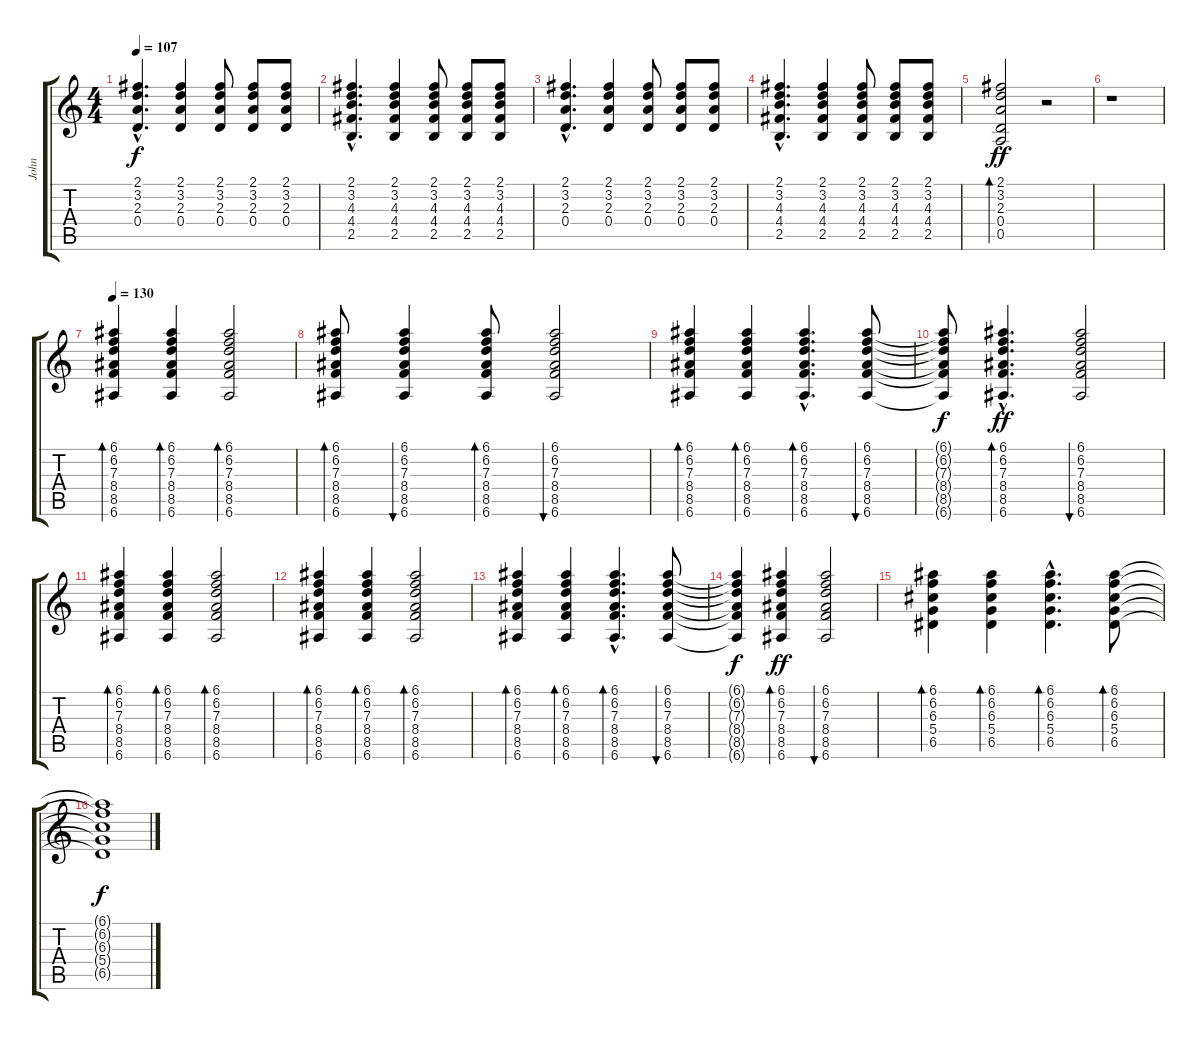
\track ("John" "John") {instrument electricguitarmuted}
\staff {score tabs}
\tuning (E4 B3 G3 D3 A2 E2) {hide}
\ts (4 4)
\tempo 107
\clef g2
\ks c
(2.1{hac} 3.2{hac} 2.3{hac} 0.4{hac}).4{d dy f} (2.1 3.2 2.3 0.4).4 (2.1 3.2 2.3 0.4).8 (2.1 3.2 2.3 0.4).8 (2.1 3.2 2.3 0.4).8 |
(2.1{hac} 3.2{hac} 4.3{hac} 4.4{hac} 2.5{hac}).4{d} (2.1 3.2 4.3 4.4 2.5).4 (2.1 3.2 4.3 4.4 2.5).8 (2.1 3.2 4.3 4.4 2.5).8 (2.1 3.2 4.3 4.4 2.5).8 |
(2.1{hac} 3.2{hac} 2.3{hac} 0.4{hac}).4{d} (2.1 3.2 2.3 0.4).4 (2.1 3.2 2.3 0.4).8 (2.1 3.2 2.3 0.4).8 (2.1 3.2 2.3 0.4).8 |
(2.1{hac} 3.2{hac} 4.3{hac} 4.4{hac} 2.5{hac}).4{d} (2.1 3.2 4.3 4.4 2.5).4 (2.1 3.2 4.3 4.4 2.5).8 (2.1 3.2 4.3 4.4 2.5).8 (2.1 3.2 4.3 4.4 2.5).8 |
(2.1 3.2 2.3 0.4 0.5).2{bd 480 dy ff} r.2 |
r.1 |
\tempo 130
(6.1 6.2 7.3 8.4 8.5 6.6).4{bd 60 volume 11 instrument electricguitarclean} (6.1 6.2 7.3 8.4 8.5 6.6).4{bd 60} (6.1 6.2 7.3 8.4 8.5 6.6).2{bd 60} |
(6.1 6.2 7.3 8.4 8.5 6.6).8{bd 60} (6.1 6.2 7.3 8.4 8.5 6.6).4{bu 60} (6.1 6.2 7.3 8.4 8.5 6.6).8{bd 60} (6.1 6.2 7.3 8.4 8.5 6.6).2{bu 60} |
(6.1 6.2 7.3 8.4 8.5 6.6).4{bd 60} (6.1 6.2 7.3 8.4 8.5 6.6).4{bd 60} (6.1{hac} 6.2{hac} 7.3{hac} 8.4{hac} 8.5{hac} 6.6{hac}).4{d bd 60} (6.1 6.2 7.3 8.4 8.5 6.6).8{bu 60} |
(6.1{t} 6.2{t} 7.3{t} 8.4{t} 8.5{t} 6.6{t}).8{dy f} (6.1{hac} 6.2{hac} 7.3{hac} 8.4{hac} 8.5{hac} 6.6{hac}).4{d bd 60 dy ff} (6.1 6.2 7.3 8.4 8.5 6.6).2{bu 60} |
(6.1 6.2 7.3 8.4 8.5 6.6).4{bd 60} (6.1 6.2 7.3 8.4 8.5 6.6).4{bd 60} (6.1 6.2 7.3 8.4 8.5 6.6).2{bd 60} |
(6.1 6.2 7.3 8.4 8.5 6.6).4{bd 60} (6.1 6.2 7.3 8.4 8.5 6.6).4{bd 60} (6.1 6.2 7.3 8.4 8.5 6.6).2{bd 60} |
(6.1 6.2 7.3 8.4 8.5 6.6).4{bd 60} (6.1 6.2 7.3 8.4 8.5 6.6).4{bd 60} (6.1{hac} 6.2{hac} 7.3{hac} 8.4{hac} 8.5{hac} 6.6{hac}).4{d bd 60} (6.1 6.2 7.3 8.4 8.5 6.6).8{bu 60} |
(6.1{t} 6.2{t} 7.3{t} 8.4{t} 8.5{t} 6.6{t}).4{dy f} (6.1 6.2 7.3 8.4 8.5 6.6).4{bd 60 dy ff} (6.1 6.2 7.3 8.4 8.5 6.6).2{bu 60} |
(6.1 6.2 6.3 5.4 6.5).4{bd 60} (6.1 6.2 6.3 5.4 6.5).4{bd 60} (6.1{hac} 6.2{hac} 6.3{hac} 5.4{hac} 6.5{hac}).4{d bd 60} (6.1 6.2 6.3 5.4 6.5).8{bd 60} |
(6.1{t} 6.2{t} 6.3{t} 5.4{t} 6.5{t}).1{dy f}
